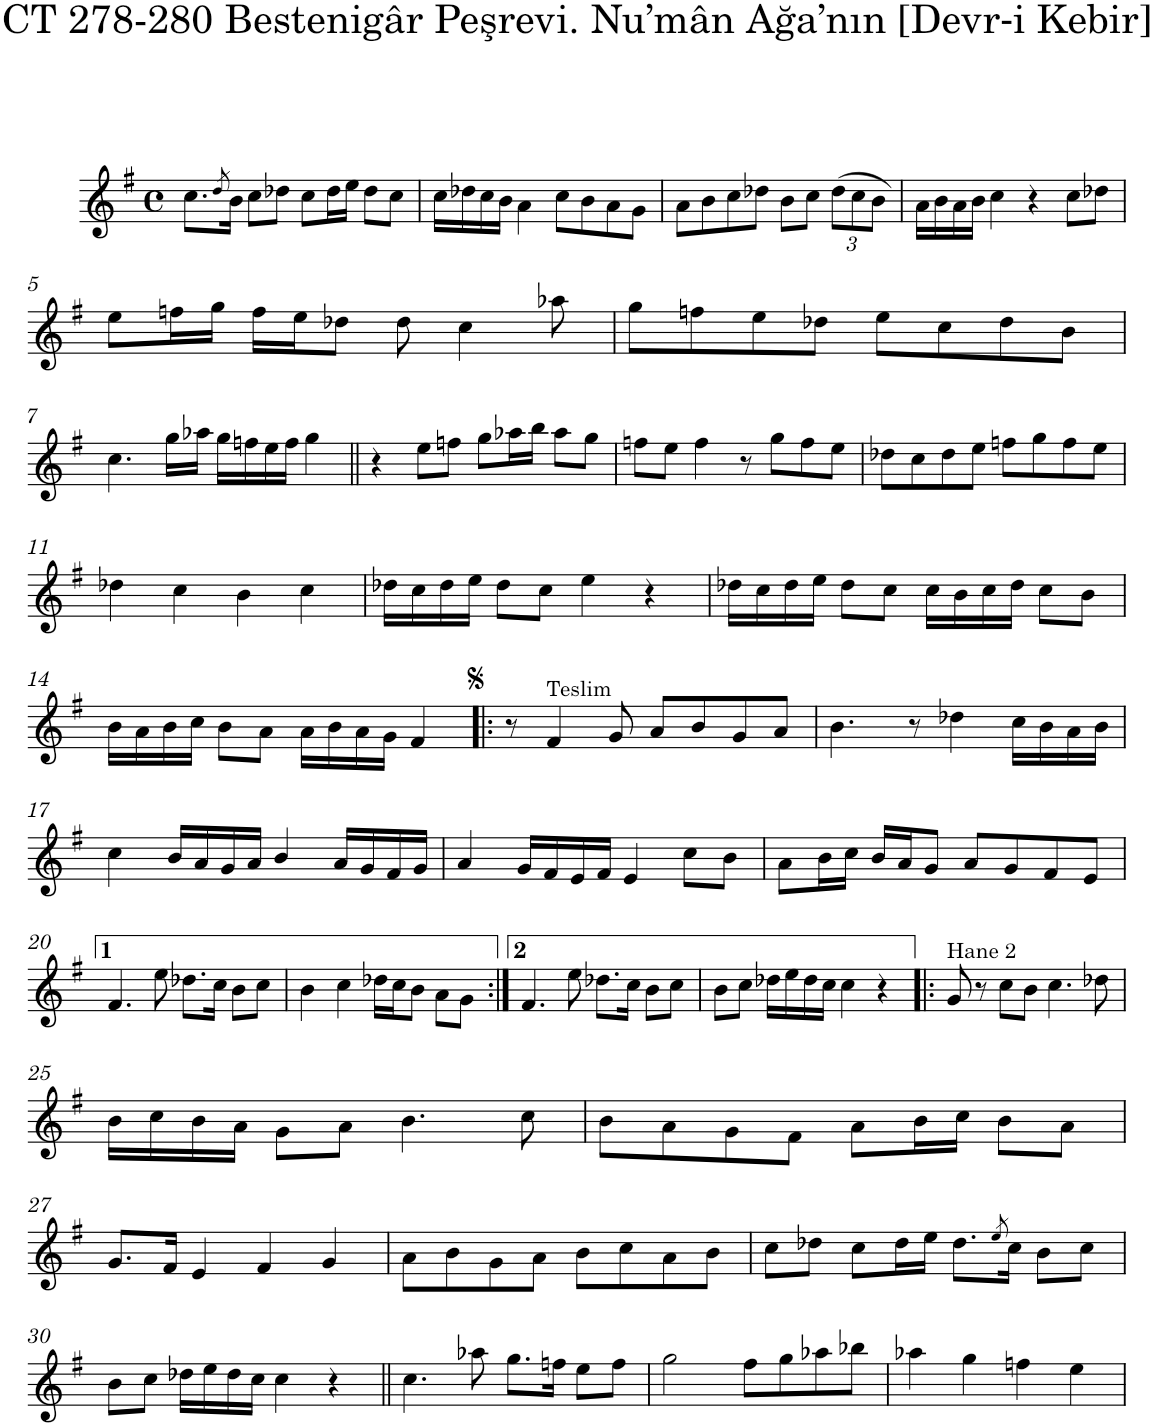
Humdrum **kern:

**kern
*part1
*staff1
*I"Piano
*I'Pno.
*clefG2
*k[f#]
*M4/4
*met(c)
=1
8.cc\L
8qdd/
16b\Jk
8cc\L
8dd-X\J
8cc\L
16dd-\L
16ee\JJ
8dd-\L
8cc\J
=2
16cc\LL
16dd-X\
16cc\
16b\JJ
4a\
8cc\L
8b\
8a\
8g\J
=3
8a\L
8b\
8cc\
8dd-X\J
8b\L
8cc\J
*Xbrackettup
(12dd-\L
12cc\)
12b\J
=4
16a\LL
16b\
16a\
16b\JJ
4cc\
4r
8cc\L
8dd-X\J
!!LO:LB:g=z
=5
8ee\L
16ffn\L
16gg\JJ
16ff\LL
16ee\J
8dd-X\J
8dd-\
4cc\
8aa-X\
=6
8gg\L
8ffn\
8ee\
8dd-X\J
8ee\L
8cc\
8dd-\
8b\J
!!LO:LB:g=z
=7
4.cc\
16gg\LL
16aa-X\JJ
16gg\LL
16ffn\
16ee\
16ff\JJ
4gg\
=8||
4r
8ee\L
8ffn\J
8gg\L
16aa-X\L
16bb\JJ
8aa-\L
8gg\J
=9
8ffn\L
8ee\J
4ff\
8r
8gg\L
8ff\
8ee\J
=10
8dd-X\L
8cc\
8dd-\
8ee\J
8ffn\L
8gg\
8ff\
8ee\J
!!LO:LB:g=z
=11
4dd-X\
4cc\
4b\
4cc\
=12
16dd-X\LL
16cc\
16dd-\
16ee\JJ
8dd-\L
8cc\J
4ee\
4r
=13
16dd-X\LL
16cc\
16dd-\
16ee\JJ
8dd-\L
8cc\J
16cc\LL
16b\
16cc\
16dd-\JJ
8cc\L
8b\J
!!LO:LB:g=z
=14
16b\LL
16a\
16b\
16cc\JJ
8b\L
8a\J
16a\LL
16b\
16a\
16g\JJ
4f#/
=15!|:
8r
!LO:TX:a:t=Teslim
4f#/
8g/
8a/L
8b/
8g/
8a/J
=16
4.b\
8r
4dd-X\
16cc\LL
16b\
16a\
16b\JJ
!!LO:LB:g=z
=17
4cc\
16b/LL
16a/
16g/
16a/JJ
4b/
16a/LL
16g/
16f#/
16g/JJ
=18
4a/
16g/LL
16f#/
16e/
16f#/JJ
4e/
8cc\L
8b\J
=19
8a\L
16b\L
16cc\JJ
16b/LL
16a/J
8g/J
8a/L
8g/
8f#/
8e/J
!!LO:LB:g=z
=20
4.f#/
8ee\
8.dd-X\L
16cc\Jk
8b\L
8cc\J
=21
4b\
4cc\
16dd-X\LL
16cc\J
8b\J
8a\L
8g\J
=22:|!
4.f#/
8ee\
8.dd-X\L
16cc\Jk
8b\L
8cc\J
=23
8b\L
8cc\J
16dd-X\LL
16ee\
16dd-\
16cc\JJ
4cc\
4r
=24!|:
!LO:TX:a:t=Hane 2
8g/
8r
8cc\L
8b\J
4.cc\
8dd-X\
!!LO:LB:g=z
=25
16b\LL
16cc\
16b\
16a\JJ
8g\L
8a\J
4.b\
8cc\
=26
8b\L
8a\
8g\
8f#\J
8a\L
16b\L
16cc\JJ
8b\L
8a\J
!!LO:LB:g=z
=27
8.g/L
16f#/Jk
4e/
4f#/
4g/
=28
8a\L
8b\
8g\
8a\J
8b\L
8cc\
8a\
8b\J
=29
8cc\L
8dd-X\J
8cc\L
16dd-\L
16ee\JJ
8.dd-\L
8qee/
16cc\Jk
8b\L
8cc\J
!!LO:LB:g=z
=30
8b\L
8cc\J
16dd-X\LL
16ee\
16dd-\
16cc\JJ
4cc\
4r
=31||
4.cc\
8aa-X\
8.gg\L
16ffn\Jk
8ee\L
8ff\J
=32
2gg\
8ff#\L
8gg\
8aa-X\
8bb-X\J
=33
4aa-X\
4gg\
4ffn\
4ee\
=
*-
